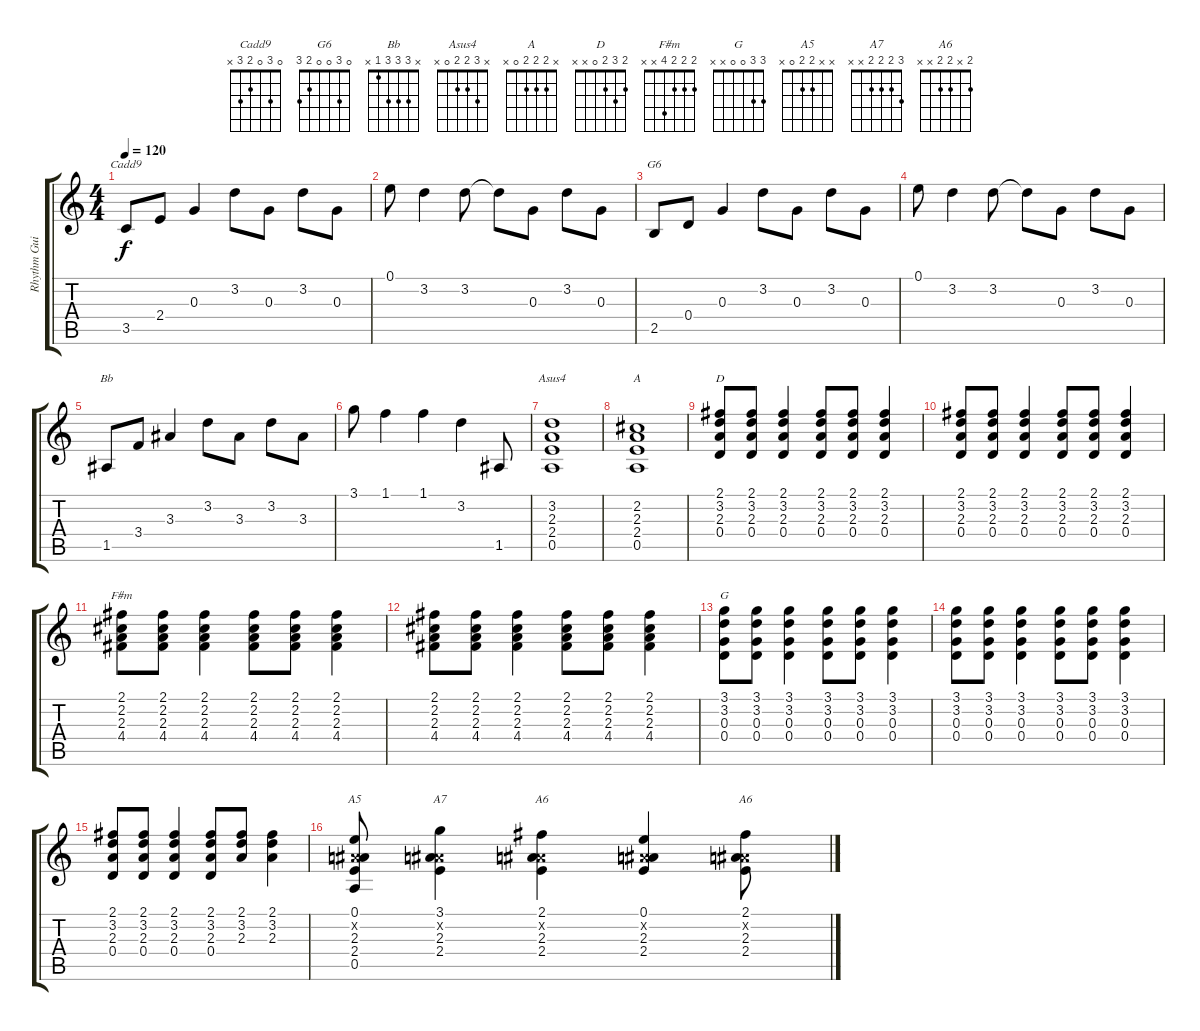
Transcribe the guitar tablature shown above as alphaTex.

\track ("Rhythm Guitar" "Rhythm Gui") {instrument electricguitarclean}
\staff {score tabs}
\tuning (E4 B3 G3 D3 A2 E2) {hide}
\chord ("Cadd9" 0 3 0 2 3 x)
\chord ("G6" 0 3 0 0 2 3)
\chord ("Bb" x 3 3 3 1 x)
\chord ("Asus4" x 3 2 2 0 x)
\chord ("A" x 2 2 2 0 x)
\chord ("D" 2 3 2 0 x x)
\chord ("F#m" 2 2 2 4 x x)
\chord ("G" 3 3 0 0 x x)
\chord ("A5" x x 2 2 0 x)
\chord ("A7" 3 2 2 2 x x)
\chord ("A6" 2 x 2 2 0 x)
\chord ("A6" 2 x 2 2 x x)
\ts (4 4)
\tempo 120
\clef g2
\ks c
3.5.8{ch "Cadd9" dy f} 2.4.8 0.3.4 3.2.8 0.3.8 3.2.8 0.3.8 |
0.1.8 3.2.4 3.2.8 3.2{t}.8 0.3.8 3.2.8 0.3.8 |
2.5.8{ch "G6"} 0.4.8 0.3.4 3.2.8 0.3.8 3.2.8 0.3.8 |
0.1.8 3.2.4 3.2.8 3.2{t}.8 0.3.8 3.2.8 0.3.8 |
1.5.8{ch "Bb"} 3.4.8 3.3.4 3.2.8 3.3.8 3.2.8 3.3.8 |
3.1.8 1.1.4 1.1.4 3.2.4 1.5.8 |
(3.2 2.3 2.4 0.5).1{ch "Asus4"} |
(2.2 2.3 2.4 0.5).1{ch "A"} |
(2.1 3.2 2.3 0.4).8{ch "D"} (2.1 3.2 2.3 0.4).8 (2.1 3.2 2.3 0.4).4 (2.1 3.2 2.3 0.4).8 (2.1 3.2 2.3 0.4).8 (2.1 3.2 2.3 0.4).4 |
(2.1 3.2 2.3 0.4).8 (2.1 3.2 2.3 0.4).8 (2.1 3.2 2.3 0.4).4 (2.1 3.2 2.3 0.4).8 (2.1 3.2 2.3 0.4).8 (2.1 3.2 2.3 0.4).4 |
(2.1 2.2 2.3 4.4).8{ch "F#m"} (2.1 2.2 2.3 4.4).8 (2.1 2.2 2.3 4.4).4 (2.1 2.2 2.3 4.4).8 (2.1 2.2 2.3 4.4).8 (2.1 2.2 2.3 4.4).4 |
(2.1 2.2 2.3 4.4).8 (2.1 2.2 2.3 4.4).8 (2.1 2.2 2.3 4.4).4 (2.1 2.2 2.3 4.4).8 (2.1 2.2 2.3 4.4).8 (2.1 2.2 2.3 4.4).4 |
(3.1 3.2 0.3 0.4).8{ch "G"} (3.1 3.2 0.3 0.4).8 (3.1 3.2 0.3 0.4).4 (3.1 3.2 0.3 0.4).8 (3.1 3.2 0.3 0.4).8 (3.1 3.2 0.3 0.4).4 |
(3.1 3.2 0.3 0.4).8 (3.1 3.2 0.3 0.4).8 (3.1 3.2 0.3 0.4).4 (3.1 3.2 0.3 0.4).8 (3.1 3.2 0.3 0.4).8 (3.1 3.2 0.3 0.4).4 |
(2.1 3.2 2.3 0.4).8 (2.1 3.2 2.3 0.4).8 (2.1 3.2 2.3 0.4).4 (2.1 3.2 2.3 0.4).8 (2.1 3.2 2.3).8 (2.1 3.2 2.3).4 |
(0.1 -1.2{x} 2.3 2.4 0.5).8{ch "A5"} (3.1 -1.2{x} 2.3 2.4).4{ch "A7"} (2.1 -1.2{x} 2.3 2.4).4{ch "A6"} (0.1 -1.2{x} 2.3 2.4).4 (2.1 -1.2{x} 2.3 2.4).8{ch "A6"}
